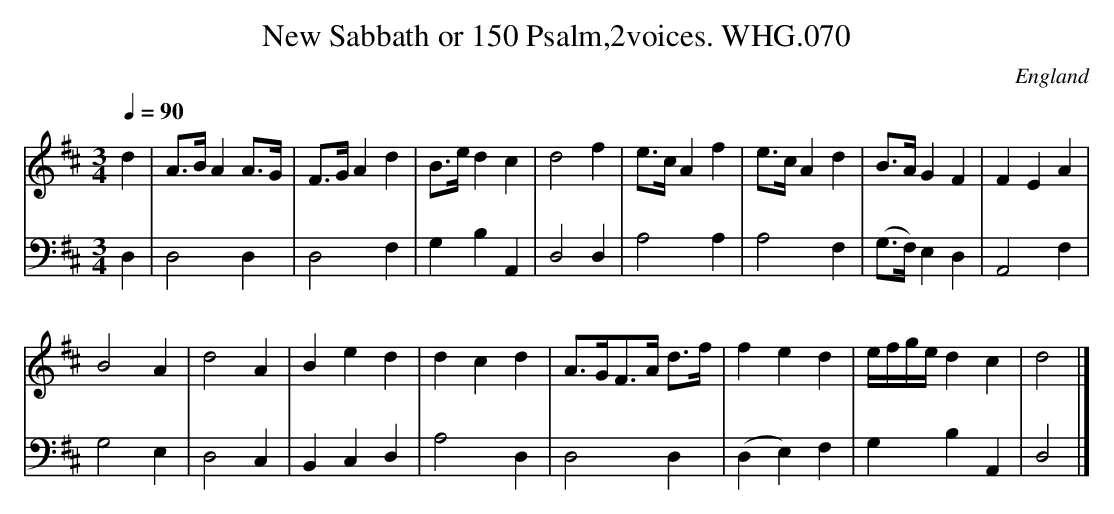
X:1
T:New Sabbath or 150 Psalm,2voices. WHG.070
O:England
M:3/4
L:1/8
Q:1/4=90
K:D major
V:1 clef=treble
d2|A>B A2A>G|F>GA2 d2|B>ed2 c2|d4 f2|\
e>cA2 f2|e>cA2 d2|B>AG2 F2|F2E2 A2|
B4 A2|d4 A2|B2e2 d2|d2c2 d2|\
A>GF>A d>f|f2e2 d2|e/f/g/e/ d2c2|d4|]
V:2 clef=bass
D,2|D,4 D,2|D,4 F,2|G,2B,2 A,,2|D,4 D,2|\
A,4 A,2|A,4 F,2|(G,>F,) E,2D,2|A,,4 F,2|
G,4 E,2|D,4 C,2|B,,2C,2 D,2|A,4 D,2|\
D,4 D,2|(D,2E,2) F,2|G,2B,2 A,,2|D,4|]
